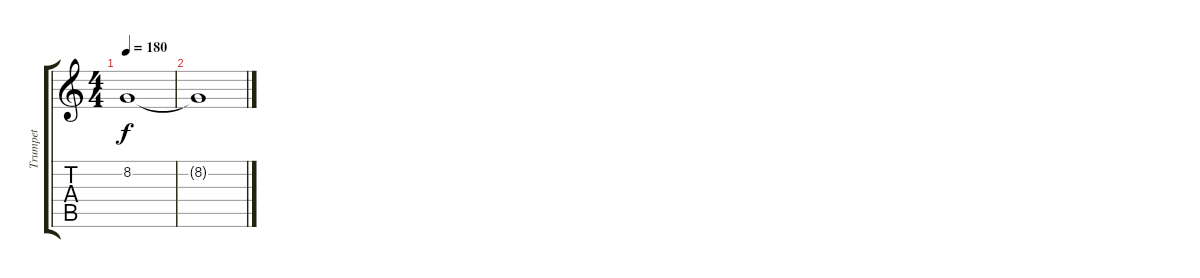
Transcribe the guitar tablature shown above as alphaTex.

\track ("Trumpet" "Trumpet") {instrument trumpet}
\staff {score tabs}
\tuning (E4 B3 G3 D3 A2 E2) {hide}
\ts (4 4)
\tempo 180
\clef g2
\ks c
8.2{t}.1{dy f} |
8.2{t}.1
